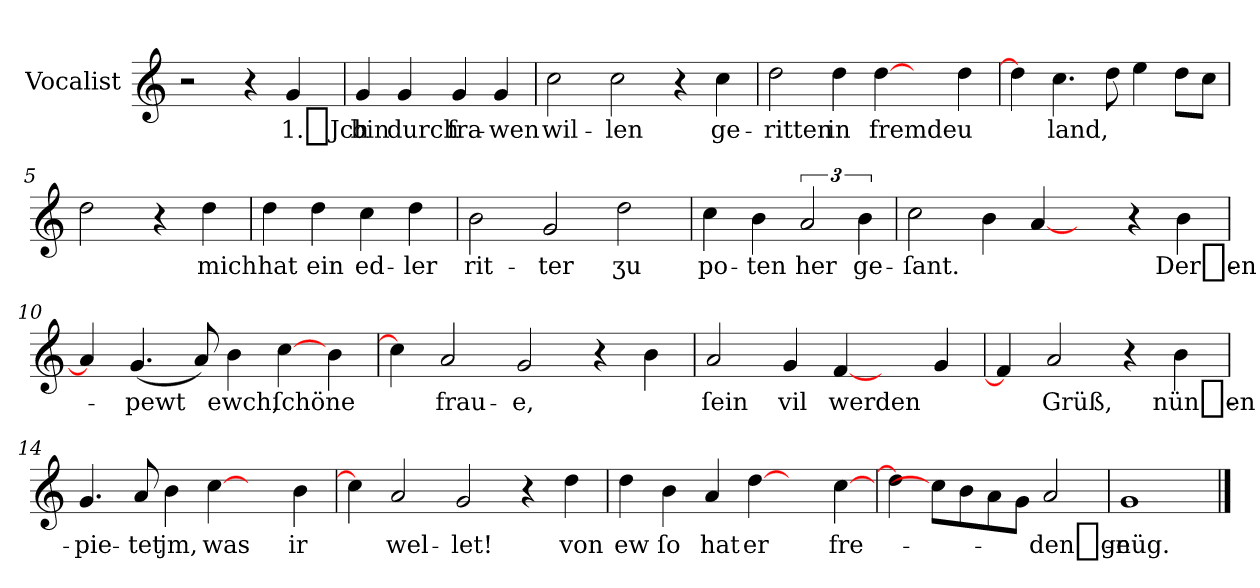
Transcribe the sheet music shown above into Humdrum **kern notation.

**kern	**text
*part1	*part1
*staff1	*staff1
*I"Vocalist	*
*k[]	*
=	=
2r	.
4r	.
4g	1._Jch
=1	=1
4g	bin
4g	durch
4g	fra-
4g	-wen
=2	=2
2cc	wil-
2cc	-len
4r	.
4cc	ge-
=3	=3
2dd	-ritten
4dd	in
[4dd	fremdeu
4ryy	.
4dd	.
=4	=4
4dd]	.
4.cc	land,
8dd	.
4ee	.
8ddL	.
8ccJ	.
=5	=5
2dd	.
4r	.
4dd	mich
=6	=6
4dd	hat
4dd	ein
4cc	ed-
4dd	-ler
=7	=7
2b	rit-
2g	-ter
2dd	ʒu
=8	=8
4cc	po-
4b	-ten
3a	her
6b	ge-
=9	=9
2cc	-ſant.
4b	.
[4a	.
4ryy	.
4r	.
4b	Der_en-
=10	=10
4a]	.
(4.g	-pewt
8a)	.
4b	ewch,
[4cc	ſchöne
4b	.
=11	=11
4cc]	.
2a	frau-
2g	-e,
4r	.
4b	.
=12	=12
2a	ſein
4g	vil
[4f	werden
4ryy	.
4g	.
=13	=13
4f]	.
2a	Grüß,
4r	.
4b	nün_en-
=14	=14
4.g	-pie-
8a	-tet
4b	jm,
[4cc	was
4ryy	.
4b	ir
=15	=15
4cc]	.
2a	wel-
2g	-let!
4r	.
4dd	von
=16	=16
4dd	ew
4b	ſo
4a	hat
[4dd	er
4ryy	.
[4cc	fre-
=17	=17
4dd]	.
8cc\L]	.
8b	.
8a	.
8gJ	.
2a	-den_ge-
=18	=18
1g	-nüg.
==	==
*-	*-
